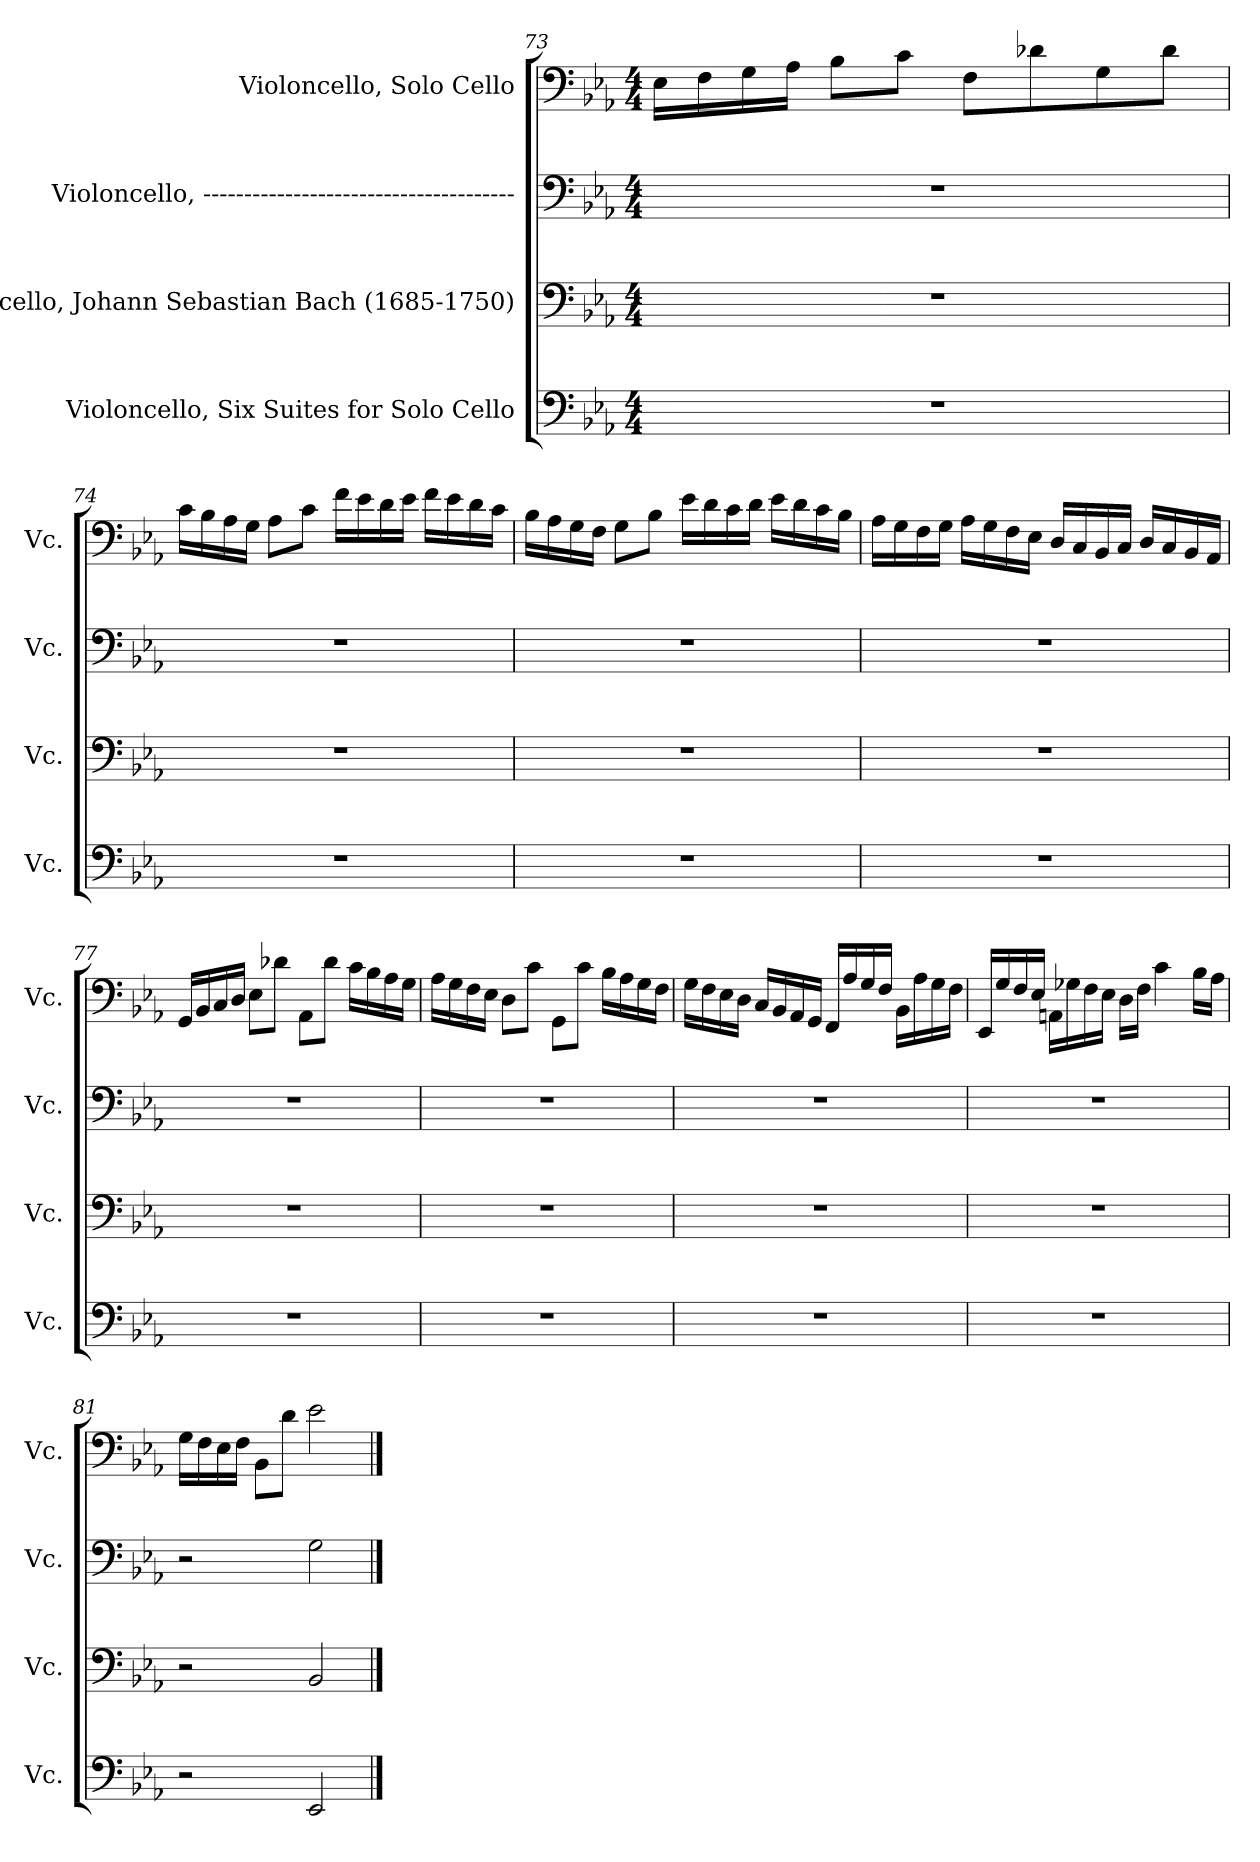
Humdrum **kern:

**kern	**kern	**kern	**kern
*part4	*part3	*part2	*part1
*staff4	*staff3	*staff2	*staff1
*I"Violoncello, Six Suites for Solo Cello	*I"Violoncello, Johann Sebastian Bach  (1685-1750)	*I"Violoncello, --------------------------------------	*I"Violoncello, Solo Cello
*I'Vc.	*I'Vc.	*I'Vc.	*I'Vc.
*clefF4	*clefF4	*clefF4	*clefF4
*k[b-e-a-]	*k[b-e-a-]	*k[b-e-a-]	*k[b-e-a-]
*M4/4	*M4/4	*M4/4	*M4/4
=73	=73	=73	=73
1r	1r	1r	16E-\LL
.	.	.	16F\
.	.	.	16G\
.	.	.	16A-\JJ
.	.	.	8B-\L
.	.	.	8c\J
.	.	.	8F\L
.	.	.	8d-X\
.	.	.	8G\
.	.	.	8d-\J
!!LO:PB:g=z
=74	=74	=74	=74
1r	1r	1r	16c\LL
.	.	.	16B-\
.	.	.	16A-\
.	.	.	16G\JJ
.	.	.	8A-\L
.	.	.	8c\J
.	.	.	16f\LL
.	.	.	16e-\
.	.	.	16d\
.	.	.	16e-\JJ
.	.	.	16f\LL
.	.	.	16e-\
.	.	.	16d\
.	.	.	16c\JJ
=75	=75	=75	=75
1r	1r	1r	16B-\LL
.	.	.	16A-\
.	.	.	16G\
.	.	.	16F\JJ
.	.	.	8G\L
.	.	.	8B-\J
.	.	.	16e-\LL
.	.	.	16d\
.	.	.	16c\
.	.	.	16d\JJ
.	.	.	16e-\LL
.	.	.	16d\
.	.	.	16c\
.	.	.	16B-\JJ
!!LO:LB:g=z
=76	=76	=76	=76
1r	1r	1r	16A-\LL
.	.	.	16G\
.	.	.	16F\
.	.	.	16G\JJ
.	.	.	16A-\LL
.	.	.	16G\
.	.	.	16F\
.	.	.	16E-\JJ
.	.	.	16D/LL
.	.	.	16C/
.	.	.	16BB-/
.	.	.	16C/JJ
.	.	.	16D/LL
.	.	.	16C/
.	.	.	16BB-/
.	.	.	16AA-/JJ
=77	=77	=77	=77
1r	1r	1r	16GG/LL
.	.	.	16BB-/
.	.	.	16C/
.	.	.	16D/JJ
.	.	.	8E-\L
.	.	.	8d-X\J
.	.	.	8AA-\L
.	.	.	8d-\J
.	.	.	16c\LL
.	.	.	16B-\
.	.	.	16A-\
.	.	.	16G\JJ
=78	=78	=78	=78
1r	1r	1r	16A-\LL
.	.	.	16G\
.	.	.	16F\
.	.	.	16E-\JJ
.	.	.	8D\L
.	.	.	8c\J
.	.	.	8GG\L
.	.	.	8c\J
.	.	.	16B-\LL
.	.	.	16A-\
.	.	.	16G\
.	.	.	16F\JJ
!!LO:LB:g=z
=79	=79	=79	=79
1r	1r	1r	16G\LL
.	.	.	16F\
.	.	.	16E-\
.	.	.	16D\JJ
.	.	.	16C/LL
.	.	.	16BB-/
.	.	.	16AA-/
.	.	.	16GG/JJ
.	.	.	16FF/LL
.	.	.	16A-/
.	.	.	16G/
.	.	.	16F/JJ
.	.	.	16BB-\LL
.	.	.	16A-\
.	.	.	16G\
.	.	.	16F\JJ
=80	=80	=80	=80
1r	1r	1r	16EE-/LL
.	.	.	16G/
.	.	.	16F/
.	.	.	16E-/JJ
.	.	.	16AAn\LL
.	.	.	16G-X\
.	.	.	16F\
.	.	.	16E-\JJ
.	.	.	16D\LL
.	.	.	16F\JJ
.	.	.	4c\
.	.	.	16B-\LL
.	.	.	16A-\JJ
=81	=81	=81	=81
2r	2r	2r	16G\LL
.	.	.	16F\
*	*	*	*MM91
.	.	.	16E-\
.	.	.	16F\JJ
*	*	*	*MM87
.	.	.	8BB-\L
*	*	*	*MM76
.	.	.	8d\J
*	*	*	*MM62
2EE-/	2BB-/	2G\	2e-\
*MM96	*MM96	*MM96	*MM96
==	==	==	==
*-	*-	*-	*-
